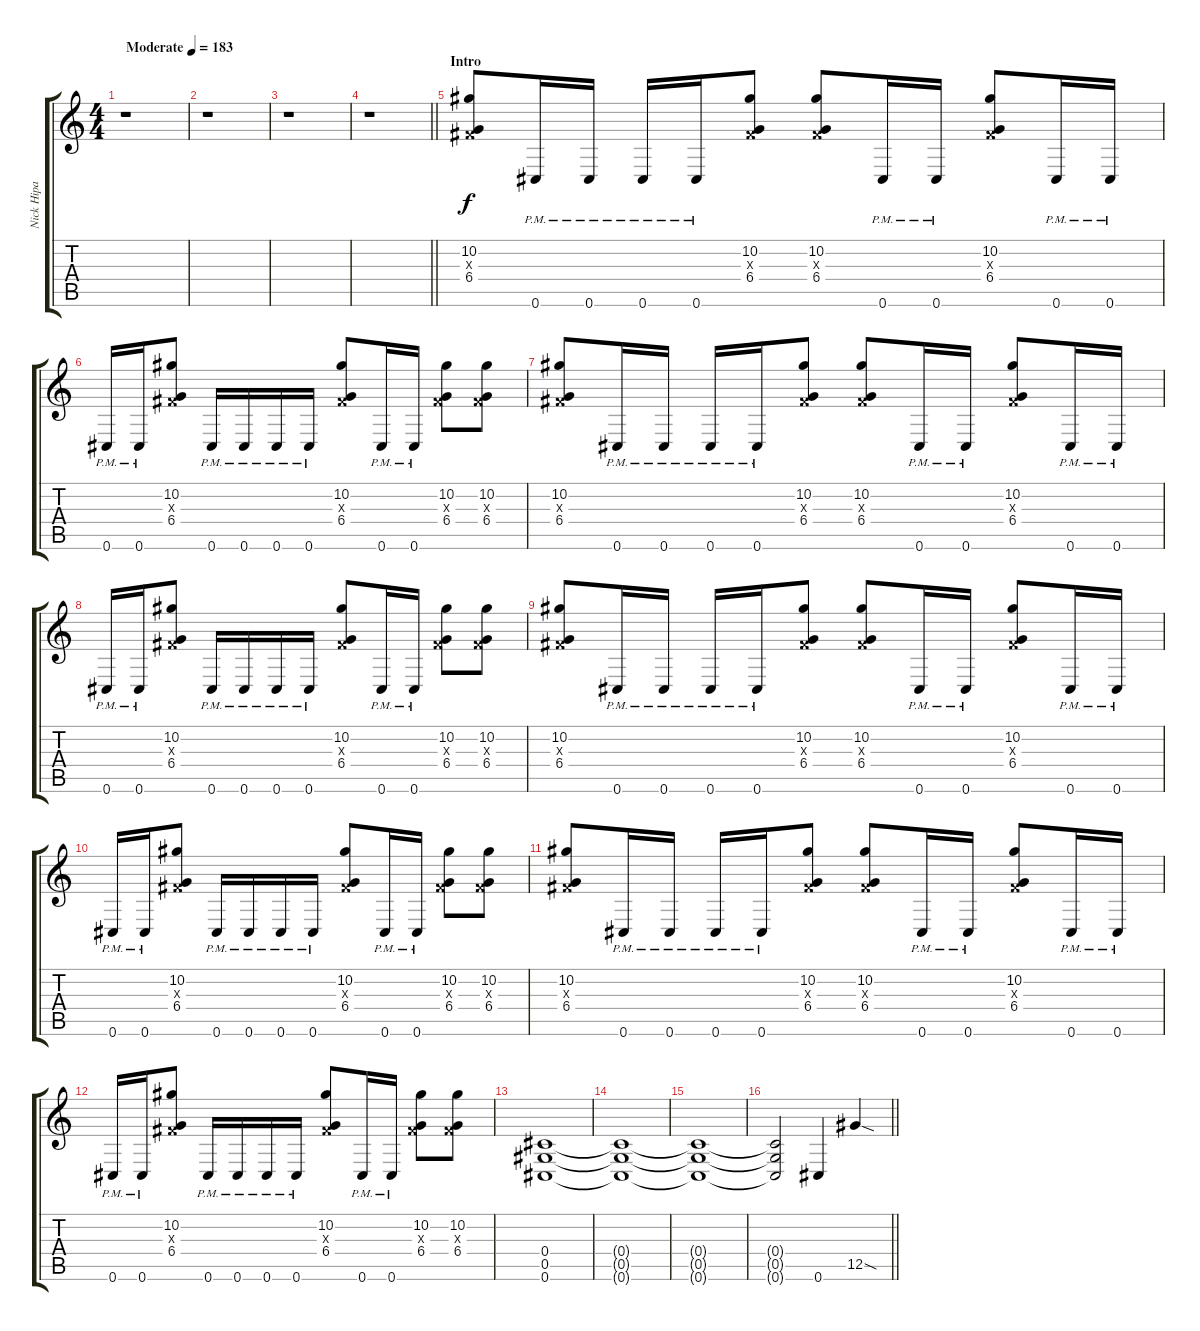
\track ("Nick Hipa" "Nick Hipa") {instrument distortionguitar}
\staff {score tabs}
\tuning (Eb4 Bb3 Gb3 Db3 Ab2 Db2) {hide}
\ts (4 4)
\tempo (183 "Moderate")
\clef g2
\ks c
r.1{dy f instrument distortionguitar} |
r.1 |
r.1 |
\barLineRight lightlight
r.1 |
\section ("" "Intro")
(10.2 0.3{x} 6.4).8 0.6{pm}.16 0.6{pm}.16 0.6{pm}.16 0.6{pm}.16 (10.2 0.3{x} 6.4).8 (10.2 0.3{x} 6.4).8 0.6{pm}.16 0.6{pm}.16 (10.2 0.3{x} 6.4).8 0.6{pm}.16 0.6{pm}.16 |
0.6{pm}.16 0.6{pm}.16 (10.2 0.3{x} 6.4).8 0.6{pm}.16 0.6{pm}.16 0.6{pm}.16 0.6{pm}.16 (10.2 0.3{x} 6.4).8 0.6{pm}.16 0.6{pm}.16 (10.2 0.3{x} 6.4).8 (10.2 0.3{x} 6.4).8 |
(10.2 0.3{x} 6.4).8 0.6{pm}.16 0.6{pm}.16 0.6{pm}.16 0.6{pm}.16 (10.2 0.3{x} 6.4).8 (10.2 0.3{x} 6.4).8 0.6{pm}.16 0.6{pm}.16 (10.2 0.3{x} 6.4).8 0.6{pm}.16 0.6{pm}.16 |
0.6{pm}.16 0.6{pm}.16 (10.2 0.3{x} 6.4).8 0.6{pm}.16 0.6{pm}.16 0.6{pm}.16 0.6{pm}.16 (10.2 0.3{x} 6.4).8 0.6{pm}.16 0.6{pm}.16 (10.2 0.3{x} 6.4).8 (10.2 0.3{x} 6.4).8 |
(10.2 0.3{x} 6.4).8 0.6{pm}.16 0.6{pm}.16 0.6{pm}.16 0.6{pm}.16 (10.2 0.3{x} 6.4).8 (10.2 0.3{x} 6.4).8 0.6{pm}.16 0.6{pm}.16 (10.2 0.3{x} 6.4).8 0.6{pm}.16 0.6{pm}.16 |
0.6{pm}.16 0.6{pm}.16 (10.2 0.3{x} 6.4).8 0.6{pm}.16 0.6{pm}.16 0.6{pm}.16 0.6{pm}.16 (10.2 0.3{x} 6.4).8 0.6{pm}.16 0.6{pm}.16 (10.2 0.3{x} 6.4).8 (10.2 0.3{x} 6.4).8 |
(10.2 0.3{x} 6.4).8 0.6{pm}.16 0.6{pm}.16 0.6{pm}.16 0.6{pm}.16 (10.2 0.3{x} 6.4).8 (10.2 0.3{x} 6.4).8 0.6{pm}.16 0.6{pm}.16 (10.2 0.3{x} 6.4).8 0.6{pm}.16 0.6{pm}.16 |
0.6{pm}.16 0.6{pm}.16 (10.2 0.3{x} 6.4).8 0.6{pm}.16 0.6{pm}.16 0.6{pm}.16 0.6{pm}.16 (10.2 0.3{x} 6.4).8 0.6{pm}.16 0.6{pm}.16 (10.2 0.3{x} 6.4).8 (10.2 0.3{x} 6.4).8 |
(0.4 0.5 0.6).1 |
(0.4{t} 0.5{t} 0.6{t}).1 |
(0.4{t} 0.5{t} 0.6{t}).1 |
\barLineRight lightlight
(0.4{t} 0.5{t} 0.6{t}).2 0.6.4 12.5{sod}.4
